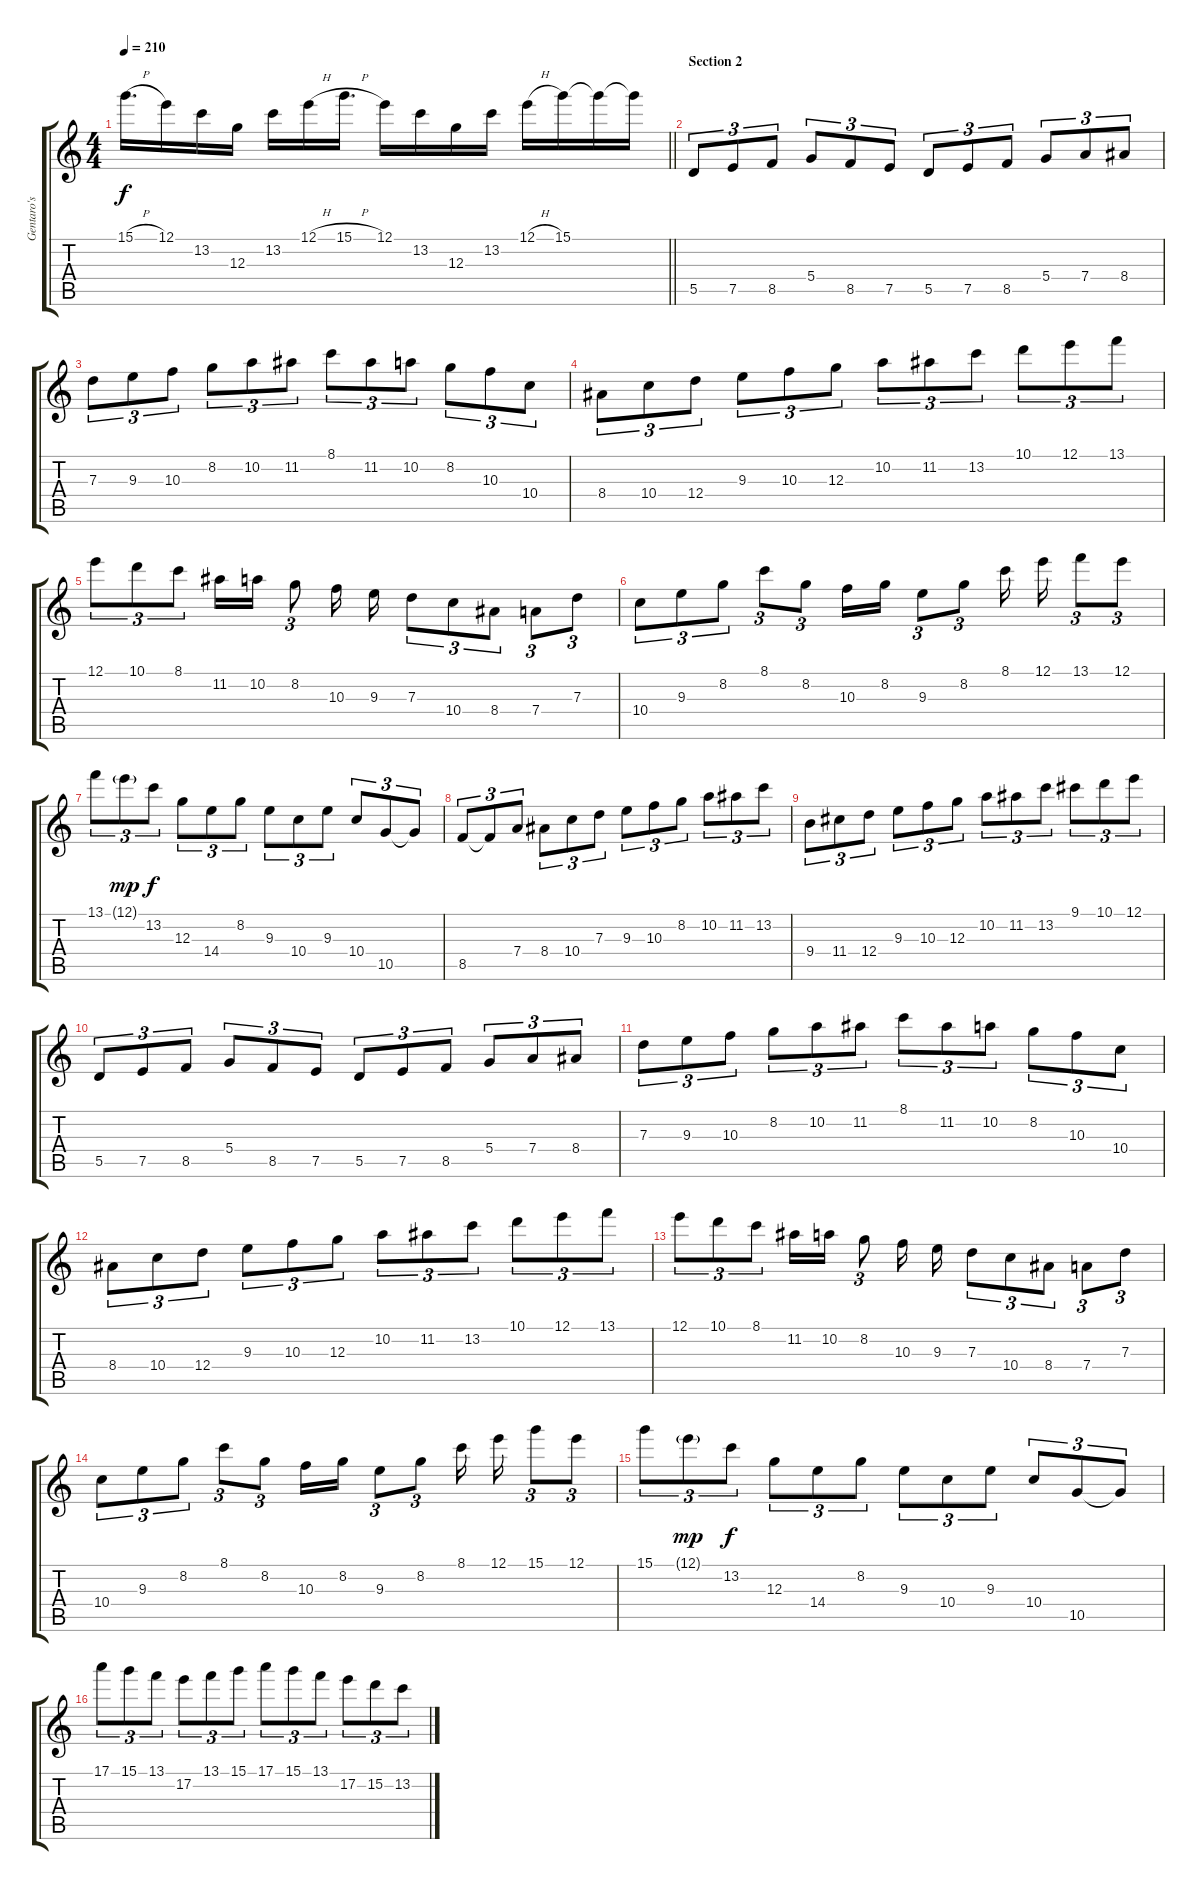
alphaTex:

\track ("Gentaro's Solo" "Gentaro's ") {instrument overdrivenguitar}
\staff {score tabs}
\tuning (E4 B3 G3 D3 A2 E2) {hide}
\ts (4 4)
\tempo 210
\clef g2
\barLineRight lightlight
\ks c
15.1{h}.16{d dy f} 12.1.16 13.2.16 12.3.16 13.2.16 12.1{h}.16 15.1{h}.16{d} 12.1.16 13.2.16 12.3.16 13.2.16 12.1{h}.16 15.1.16 15.1{t}.16 15.1{t}.16 |
\section ("" "Section 2")
5.5.8{tu (3 2)} 7.5.8{tu (3 2)} 8.5.8{tu (3 2)} 5.4.8{tu (3 2)} 8.5.8{tu (3 2)} 7.5.8{tu (3 2)} 5.5.8{tu (3 2)} 7.5.8{tu (3 2)} 8.5.8{tu (3 2)} 5.4.8{tu (3 2)} 7.4.8{tu (3 2)} 8.4.8{tu (3 2)} |
7.3.8{tu (3 2)} 9.3.8{tu (3 2)} 10.3.8{tu (3 2)} 8.2.8{tu (3 2)} 10.2.8{tu (3 2)} 11.2.8{tu (3 2)} 8.1.8{tu (3 2)} 11.2.8{tu (3 2)} 10.2.8{tu (3 2)} 8.2.8{tu (3 2)} 10.3.8{tu (3 2)} 10.4.8{tu (3 2)} |
8.4.8{tu (3 2)} 10.4.8{tu (3 2)} 12.4.8{tu (3 2)} 9.3.8{tu (3 2)} 10.3.8{tu (3 2)} 12.3.8{tu (3 2)} 10.2.8{tu (3 2)} 11.2.8{tu (3 2)} 13.2.8{tu (3 2)} 10.1.8{tu (3 2)} 12.1.8{tu (3 2)} 13.1.8{tu (3 2)} |
12.1.8{tu (3 2)} 10.1.8{tu (3 2)} 8.1.8{tu (3 2)} 11.2.16 10.2.16 8.2.8{tu (3 2)} 10.3.16 9.3.16 7.3.8{tu (3 2)} 10.4.8{tu (3 2)} 8.4.8{tu (3 2)} 7.4.8{tu (3 2)} 7.3.8{tu (3 2)} |
10.4.8{tu (3 2)} 9.3.8{tu (3 2)} 8.2.8{tu (3 2)} 8.1.8{tu (3 2)} 8.2.8{tu (3 2)} 10.3.16 8.2.16 9.3.8{tu (3 2)} 8.2.8{tu (3 2)} 8.1.16 12.1.16 13.1.8{tu (3 2)} 12.1.8{tu (3 2)} |
13.1.8{tu (3 2)} 12.1{g}.8{tu (3 2) dy mp} 13.2.8{tu (3 2) dy f} 12.3.8{tu (3 2)} 14.4.8{tu (3 2)} 8.2.8{tu (3 2)} 9.3.8{tu (3 2)} 10.4.8{tu (3 2)} 9.3.8{tu (3 2)} 10.4.8{tu (3 2)} 10.5.8{tu (3 2)} 10.5{t}.8{tu (3 2)} |
8.5.8{tu (3 2)} 8.5{t}.8{tu (3 2)} 7.4.8{tu (3 2)} 8.4.8{tu (3 2)} 10.4.8{tu (3 2)} 7.3.8{tu (3 2)} 9.3.8{tu (3 2)} 10.3.8{tu (3 2)} 8.2.8{tu (3 2)} 10.2.8{tu (3 2)} 11.2.8{tu (3 2)} 13.2.8{tu (3 2)} |
9.4.8{tu (3 2)} 11.4.8{tu (3 2)} 12.4.8{tu (3 2)} 9.3.8{tu (3 2)} 10.3.8{tu (3 2)} 12.3.8{tu (3 2)} 10.2.8{tu (3 2)} 11.2.8{tu (3 2)} 13.2.8{tu (3 2)} 9.1.8{tu (3 2)} 10.1.8{tu (3 2)} 12.1.8{tu (3 2)} |
5.5.8{tu (3 2)} 7.5.8{tu (3 2)} 8.5.8{tu (3 2)} 5.4.8{tu (3 2)} 8.5.8{tu (3 2)} 7.5.8{tu (3 2)} 5.5.8{tu (3 2)} 7.5.8{tu (3 2)} 8.5.8{tu (3 2)} 5.4.8{tu (3 2)} 7.4.8{tu (3 2)} 8.4.8{tu (3 2)} |
7.3.8{tu (3 2)} 9.3.8{tu (3 2)} 10.3.8{tu (3 2)} 8.2.8{tu (3 2)} 10.2.8{tu (3 2)} 11.2.8{tu (3 2)} 8.1.8{tu (3 2)} 11.2.8{tu (3 2)} 10.2.8{tu (3 2)} 8.2.8{tu (3 2)} 10.3.8{tu (3 2)} 10.4.8{tu (3 2)} |
8.4.8{tu (3 2)} 10.4.8{tu (3 2)} 12.4.8{tu (3 2)} 9.3.8{tu (3 2)} 10.3.8{tu (3 2)} 12.3.8{tu (3 2)} 10.2.8{tu (3 2)} 11.2.8{tu (3 2)} 13.2.8{tu (3 2)} 10.1.8{tu (3 2)} 12.1.8{tu (3 2)} 13.1.8{tu (3 2)} |
12.1.8{tu (3 2)} 10.1.8{tu (3 2)} 8.1.8{tu (3 2)} 11.2.16 10.2.16 8.2.8{tu (3 2)} 10.3.16 9.3.16 7.3.8{tu (3 2)} 10.4.8{tu (3 2)} 8.4.8{tu (3 2)} 7.4.8{tu (3 2)} 7.3.8{tu (3 2)} |
10.4.8{tu (3 2)} 9.3.8{tu (3 2)} 8.2.8{tu (3 2)} 8.1.8{tu (3 2)} 8.2.8{tu (3 2)} 10.3.16 8.2.16 9.3.8{tu (3 2)} 8.2.8{tu (3 2)} 8.1.16 12.1.16 15.1.8{tu (3 2)} 12.1.8{tu (3 2)} |
15.1.8{tu (3 2)} 12.1{g}.8{tu (3 2) dy mp} 13.2.8{tu (3 2) dy f} 12.3.8{tu (3 2)} 14.4.8{tu (3 2)} 8.2.8{tu (3 2)} 9.3.8{tu (3 2)} 10.4.8{tu (3 2)} 9.3.8{tu (3 2)} 10.4.8{tu (3 2)} 10.5.8{tu (3 2)} 10.5{t}.8{tu (3 2)} |
17.1.8{tu (3 2)} 15.1.8{tu (3 2)} 13.1.8{tu (3 2)} 17.2.8{tu (3 2)} 13.1.8{tu (3 2)} 15.1.8{tu (3 2)} 17.1.8{tu (3 2)} 15.1.8{tu (3 2)} 13.1.8{tu (3 2)} 17.2.8{tu (3 2)} 15.2.8{tu (3 2)} 13.2.8{tu (3 2)}
